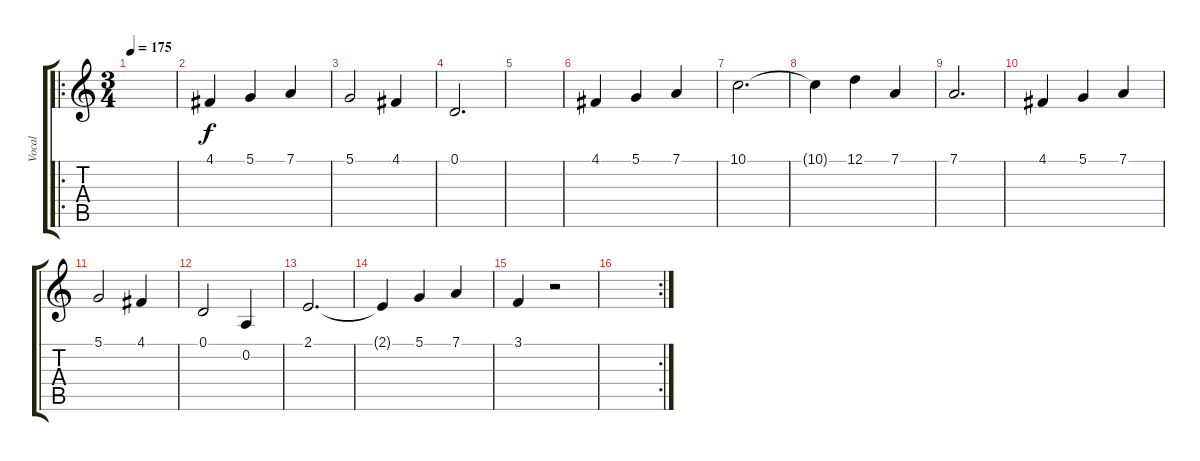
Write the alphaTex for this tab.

\track ("Vocal" "Vocal") {instrument cello}
\staff {score tabs}
\tuning (D4 A3 G3 D3 A2 D2) {hide}
\ro
\ts (3 4)
\tempo 175
\clef g2
\ks c
|
4.1.4 5.1.4 7.1.4 |
5.1.2 4.1.4 |
0.1.2{d} |
|
4.1.4 5.1.4 7.1.4 |
10.1.2{d} |
10.1{t}.4 12.1.4 7.1.4 |
7.1.2{d} |
4.1.4 5.1.4 7.1.4 |
5.1.2 4.1.4 |
0.1.2 0.2.4 |
2.1.2{d} |
2.1{t}.4 5.1.4 7.1.4 |
3.1.4 r.2 |
\rc 2
